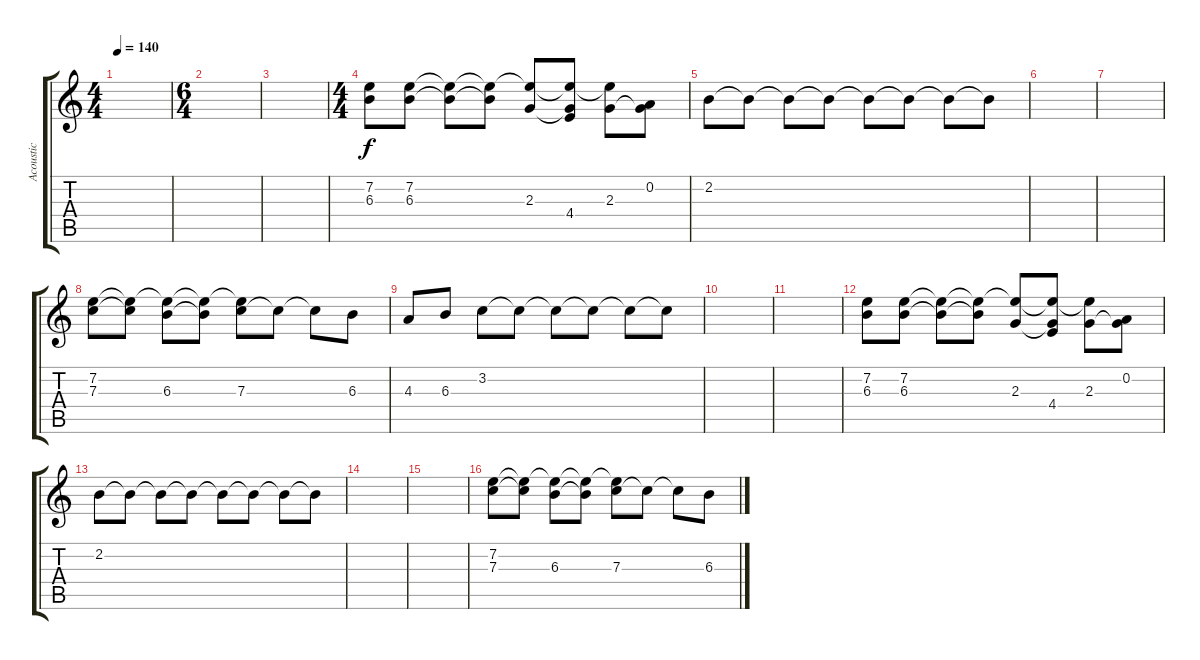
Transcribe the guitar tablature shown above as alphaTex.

\track ("Acoustic" "Acoustic") {instrument acousticguitarsteel}
\staff {score tabs}
\tuning (D4 A3 F3 C3 G2 D2) {hide}
\ts (4 4)
\tempo 140
\clef g2
\ks c
|
\ts (6 4)
|
|
\ts (4 4)
(7.2 6.3).8 (7.2 6.3).8 (7.2{t} 6.3{t}).8 (7.2{t} 6.3{t}).8 (7.2{t} 2.3).8 (7.2{t} 2.3{t} 4.4).8 (7.2{t} 2.3).8 (0.2 2.3{t}).8 |
2.2.8 2.2{t}.8 2.2{t}.8 2.2{t}.8 2.2{t}.8 2.2{t}.8 2.2{t}.8 2.2{t}.8 |
|
|
(7.2 7.3).8 (7.2{t} 7.3{t}).8 (7.2{t} 6.3).8 (7.2{t} 6.3{t}).8 (7.2{t} 7.3).8 7.3{t}.8 7.3{t}.8 6.3.8 |
4.3.8 6.3.8 3.2.8 3.2{t}.8 3.2{t}.8 3.2{t}.8 3.2{t}.8 3.2{t}.8 |
|
|
(7.2 6.3).8 (7.2 6.3).8 (7.2{t} 6.3{t}).8 (7.2{t} 6.3{t}).8 (7.2{t} 2.3).8 (7.2{t} 2.3{t} 4.4).8 (7.2{t} 2.3).8 (0.2 2.3{t}).8 |
2.2.8 2.2{t}.8 2.2{t}.8 2.2{t}.8 2.2{t}.8 2.2{t}.8 2.2{t}.8 2.2{t}.8 |
|
|
(7.2 7.3).8 (7.2{t} 7.3{t}).8 (7.2{t} 6.3).8 (7.2{t} 6.3{t}).8 (7.2{t} 7.3).8 7.3{t}.8 7.3{t}.8 6.3.8
